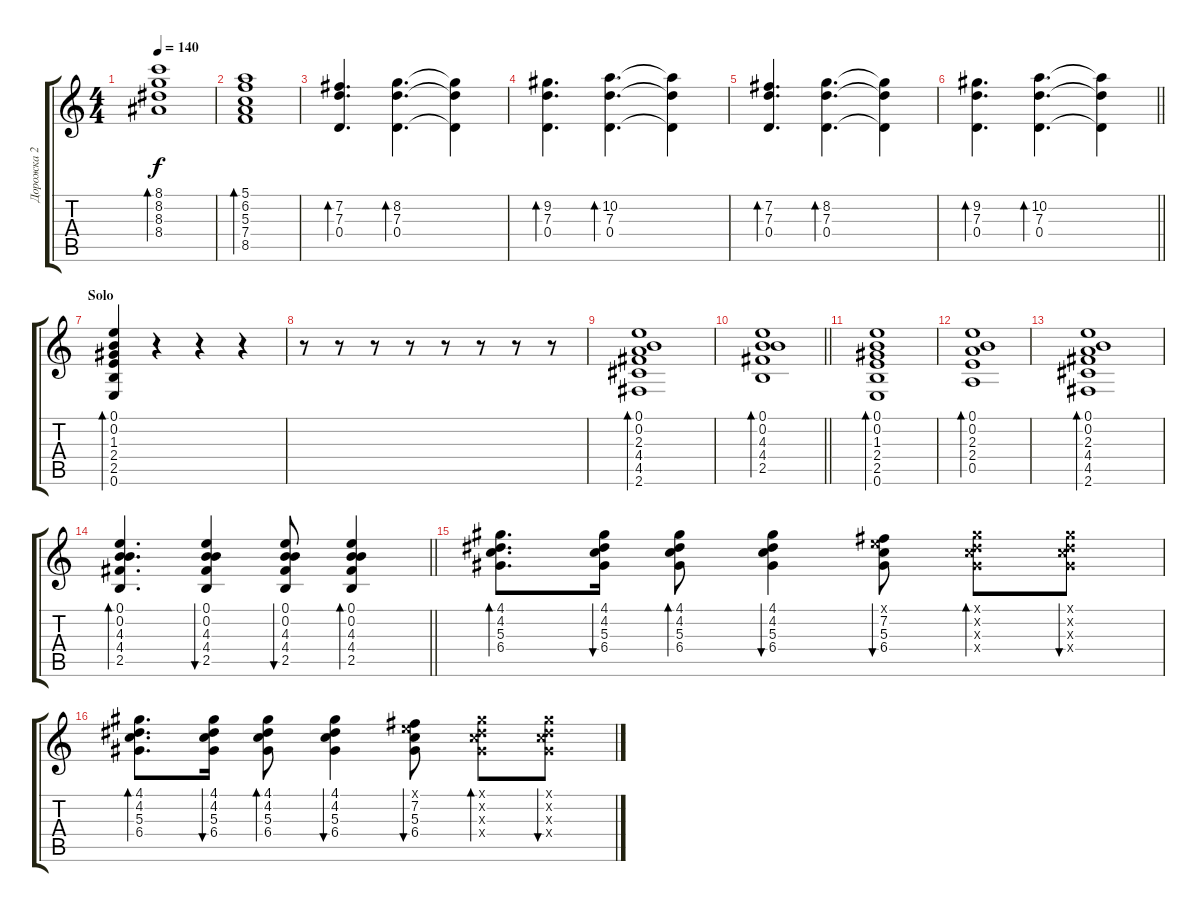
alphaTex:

\track ("Дорожка 2" "Дорожка 2") {instrument acousticguitarsteel}
\staff {score tabs}
\tuning (E4 B3 G3 D3 A2 E2) {hide}
\ts (4 4)
\tempo 140
\clef g2
\ks c
(8.1 8.2 8.3 8.4).1{bd 60 dy f} |
(5.1 6.2 5.3 7.4 8.5).1{bd 60} |
(7.2 7.3 0.4).4{d bd 60} (8.2 7.3 0.4).4{d bd 60} (8.2{t} 7.3{t} 0.4{t}).4 |
(9.2 7.3 0.4).4{d bd 60} (10.2 7.3 0.4).4{d bd 60} (10.2{t} 7.3{t} 0.4{t}).4 |
(7.2 7.3 0.4).4{d bd 60} (8.2 7.3 0.4).4{d bd 60} (8.2{t} 7.3{t} 0.4{t}).4 |
\barLineRight lightlight
(9.2 7.3 0.4).4{d bd 60} (10.2 7.3 0.4).4{d bd 60} (10.2{t} 7.3{t} 0.4{t}).4 |
\section ("" "Solo")
(0.1 0.2 1.3 2.4 2.5 0.6).4{bd 60} r.4 r.4 r.4 |
r.8 r.8 r.8 r.8 r.8 r.8 r.8 r.8 |
(0.1 0.2 2.3 4.4 4.5 2.6).1{bd 60} |
\barLineRight lightlight
(0.1 0.2 4.3 4.4 2.5).1{bd 60} |
(0.1 0.2 1.3 2.4 2.5 0.6).1{bd 60} |
(0.1 0.2 2.3 2.4 0.5).1{bd 60} |
(0.1 0.2 2.3 4.4 4.5 2.6).1{bd 60} |
\barLineRight lightlight
(0.1 0.2 4.3 4.4 2.5).4{d bd 60} (0.1 0.2 4.3 4.4 2.5).4{bu 60} (0.1 0.2 4.3 4.4 2.5).8{bu 60} (0.1 0.2 4.3 4.4 2.5).4{bd 60} |
(4.1 4.2 5.3 6.4).8{d bd 60} (4.1 4.2 5.3 6.4).16{bu 60} (4.1 4.2 5.3 6.4).8{bd 60} (4.1 4.2 5.3 6.4).4{bu 60} (0.1{x} 7.2 5.3 6.4).8{bu 60} (4.1{x} 4.2{x} 5.3{x} 6.4{x}).8{bd 60} (4.1{x} 4.2{x} 5.3{x} 6.4{x}).8{bu 60} |
(4.1 4.2 5.3 6.4).8{d bd 60} (4.1 4.2 5.3 6.4).16{bu 60} (4.1 4.2 5.3 6.4).8{bd 60} (4.1 4.2 5.3 6.4).4{bu 60} (0.1{x} 7.2 5.3 6.4).8{bu 60} (4.1{x} 4.2{x} 5.3{x} 6.4{x}).8{bd 60} (4.1{x} 4.2{x} 5.3{x} 6.4{x}).8{bu 60}
